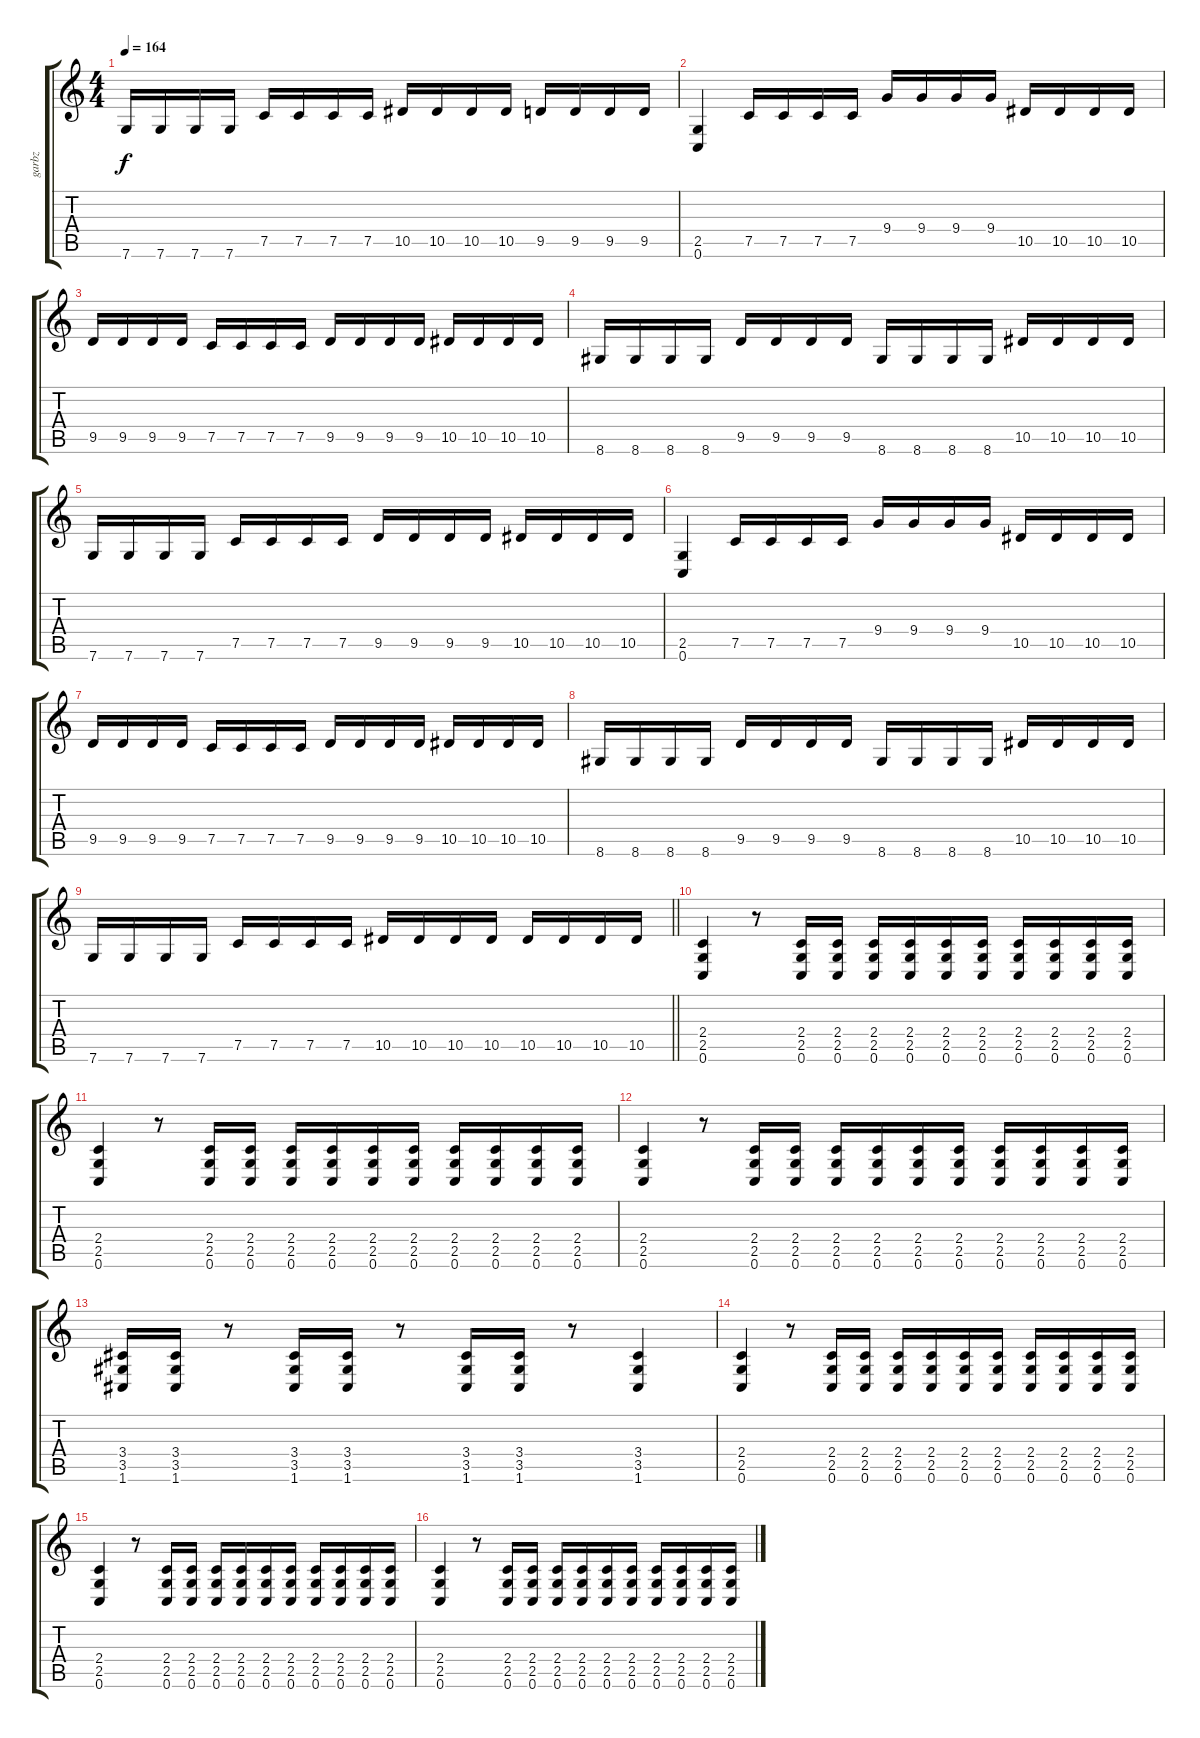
\track ("garbz" "garbz") {instrument distortionguitar}
\staff {score tabs}
\tuning (C4 G3 Eb3 Bb2 F2 C2) {hide}
\ts (4 4)
\tempo 164
\clef g2
\ks c
7.6.16{dy f} 7.6.16 7.6.16 7.6.16 7.5.16 7.5.16 7.5.16 7.5.16 10.5.16 10.5.16 10.5.16 10.5.16 9.5.16 9.5.16 9.5.16 9.5.16 |
(2.5 0.6).4 7.5.16 7.5.16 7.5.16 7.5.16 9.4.16 9.4.16 9.4.16 9.4.16 10.5.16 10.5.16 10.5.16 10.5.16 |
9.5.16 9.5.16 9.5.16 9.5.16 7.5.16 7.5.16 7.5.16 7.5.16 9.5.16 9.5.16 9.5.16 9.5.16 10.5.16 10.5.16 10.5.16 10.5.16 |
8.6.16 8.6.16 8.6.16 8.6.16 9.5.16 9.5.16 9.5.16 9.5.16 8.6.16 8.6.16 8.6.16 8.6.16 10.5.16 10.5.16 10.5.16 10.5.16 |
7.6.16 7.6.16 7.6.16 7.6.16 7.5.16 7.5.16 7.5.16 7.5.16 9.5.16 9.5.16 9.5.16 9.5.16 10.5.16 10.5.16 10.5.16 10.5.16 |
(2.5 0.6).4 7.5.16 7.5.16 7.5.16 7.5.16 9.4.16 9.4.16 9.4.16 9.4.16 10.5.16 10.5.16 10.5.16 10.5.16 |
9.5.16 9.5.16 9.5.16 9.5.16 7.5.16 7.5.16 7.5.16 7.5.16 9.5.16 9.5.16 9.5.16 9.5.16 10.5.16 10.5.16 10.5.16 10.5.16 |
8.6.16 8.6.16 8.6.16 8.6.16 9.5.16 9.5.16 9.5.16 9.5.16 8.6.16 8.6.16 8.6.16 8.6.16 10.5.16 10.5.16 10.5.16 10.5.16 |
\barLineRight lightlight
7.6.16 7.6.16 7.6.16 7.6.16 7.5.16 7.5.16 7.5.16 7.5.16 10.5.16 10.5.16 10.5.16 10.5.16 10.5.16 10.5.16 10.5.16 10.5.16 |
(2.4 2.5 0.6).4 r.8 (2.4 2.5 0.6).16 (2.4 2.5 0.6).16 (2.4 2.5 0.6).16 (2.4 2.5 0.6).16 (2.4 2.5 0.6).16 (2.4 2.5 0.6).16 (2.4 2.5 0.6).16 (2.4 2.5 0.6).16 (2.4 2.5 0.6).16 (2.4 2.5 0.6).16 |
(2.4 2.5 0.6).4 r.8 (2.4 2.5 0.6).16 (2.4 2.5 0.6).16 (2.4 2.5 0.6).16 (2.4 2.5 0.6).16 (2.4 2.5 0.6).16 (2.4 2.5 0.6).16 (2.4 2.5 0.6).16 (2.4 2.5 0.6).16 (2.4 2.5 0.6).16 (2.4 2.5 0.6).16 |
(2.4 2.5 0.6).4 r.8 (2.4 2.5 0.6).16 (2.4 2.5 0.6).16 (2.4 2.5 0.6).16 (2.4 2.5 0.6).16 (2.4 2.5 0.6).16 (2.4 2.5 0.6).16 (2.4 2.5 0.6).16 (2.4 2.5 0.6).16 (2.4 2.5 0.6).16 (2.4 2.5 0.6).16 |
(3.4 3.5 1.6).16 (3.4 3.5 1.6).16 r.8 (3.4 3.5 1.6).16 (3.4 3.5 1.6).16 r.8 (3.4 3.5 1.6).16 (3.4 3.5 1.6).16 r.8 (3.4 3.5 1.6).4 |
(2.4 2.5 0.6).4 r.8 (2.4 2.5 0.6).16 (2.4 2.5 0.6).16 (2.4 2.5 0.6).16 (2.4 2.5 0.6).16 (2.4 2.5 0.6).16 (2.4 2.5 0.6).16 (2.4 2.5 0.6).16 (2.4 2.5 0.6).16 (2.4 2.5 0.6).16 (2.4 2.5 0.6).16 |
(2.4 2.5 0.6).4 r.8 (2.4 2.5 0.6).16 (2.4 2.5 0.6).16 (2.4 2.5 0.6).16 (2.4 2.5 0.6).16 (2.4 2.5 0.6).16 (2.4 2.5 0.6).16 (2.4 2.5 0.6).16 (2.4 2.5 0.6).16 (2.4 2.5 0.6).16 (2.4 2.5 0.6).16 |
(2.4 2.5 0.6).4 r.8 (2.4 2.5 0.6).16 (2.4 2.5 0.6).16 (2.4 2.5 0.6).16 (2.4 2.5 0.6).16 (2.4 2.5 0.6).16 (2.4 2.5 0.6).16 (2.4 2.5 0.6).16 (2.4 2.5 0.6).16 (2.4 2.5 0.6).16 (2.4 2.5 0.6).16
